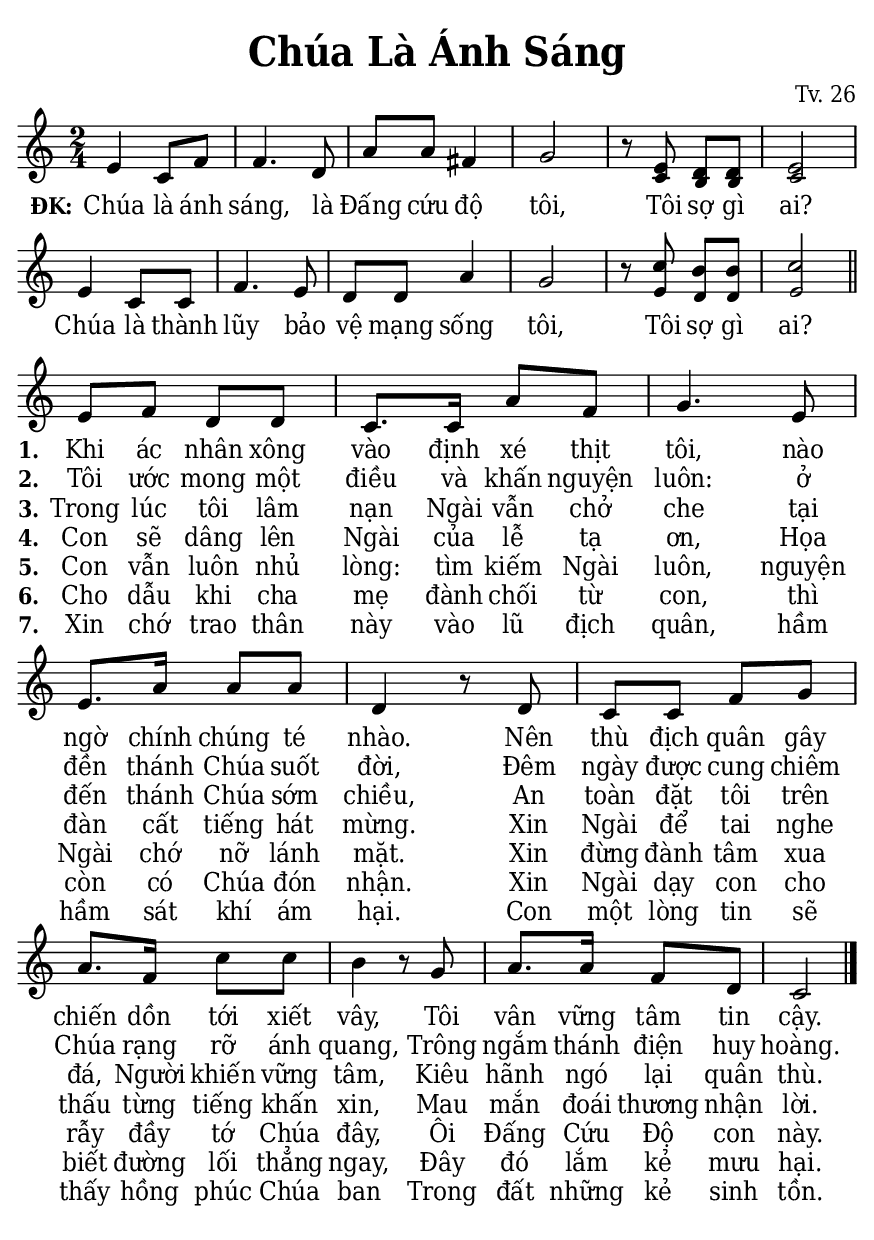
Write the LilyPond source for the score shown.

% Cài đặt chung\
\version "2.22.1"
\include "english.ly"

\header {
  title = \markup { \fontsize #1 "Chúa Là Ánh Sáng" }
  composer = "Tv. 26"
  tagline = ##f
}

% Nhạc phiên khúc
nhacPhienKhucSop = \relative c' {
  e4 c8 f |
  f4. d8 |
  a' a fs4 |
  g2 |
  r8 e d d |
  e2 |
  e4 c8 c |
  f4. e8 |
  d d a'4 |
  g2 |
  r8 c b b |
  c2 \bar "||" \break
  
  e,8 f d d |
  c8. c16 a'8 f |
  g4. e8 |
  e8. a16 a8 a |
  d,4 r8 d |
  c c f g |
  a8. f16 c'8 c |
  b4 r8 g |
  a8. a16 f8 d |
  c2 \bar "|."
}

nhacPhienKhucAlto = \relative c' {
  e4 c8 f |
  f4. d8 |
  a' a fs4 |
  g2 |
  r8 c, b b |
  c2 |
  e4 c8 c |
  f4. e8 |
  d d a'4 |
  g2 |
  r8 e d d |
  e2
}

% Lời phiên khúc
loiPhienKhucSop = \lyrics {
  \set stanza = "ĐK:"
  Chúa là ánh sáng,
  là Đấng cứu độ tôi,
  Tôi sợ gì ai?
  Chúa là thành lũy bảo vệ mạng sống tôi,
  Tôi sợ gì ai?
  <<
    {
      \set stanza = "1."
      Khi ác nhân xông vào định xé thịt tôi,
      nào ngờ chính chúng té nhào.
      Nên thù địch quân gây chiến dồn tới xiết vây,
      Tôi vân vững tâm tin cậy.
    }
    \new Lyrics {
	    \set associatedVoice = "beSop"
	    \set stanza = "2."
	    Tôi ước mong một điều và khấn nguyện luôn:
	    ở đền thánh Chúa suốt đời,
	    Đêm ngày được cung chiêm Chúa rạng rỡ ánh quang,
	    Trông ngắm thánh điện huy hoàng.
    }
    \new Lyrics {
	    \set associatedVoice = "beSop"
	    \set stanza = "3."
	    Trong lúc tôi lâm nạn
	    Ngài vẫn chở che tại đến thánh Chúa sớm chiều,
	    An toàn đặt tôi trên đá,
	    Người khiến vững tâm,
	    Kiêu hãnh ngó lại quân thù.
    }
    \new Lyrics {
	    \set associatedVoice = "beSop"
	    \set stanza = "4."
	    Con sẽ dâng lên Ngài của lễ tạ ơn,
	    Họa đàn cất tiếng hát mừng.
	    Xin Ngài để tai nghe thấu
	    từng tiếng khấn xin,
	    Mau mắn đoái thương nhận lời.
    }
    \new Lyrics {
	    \set associatedVoice = "beSop"
	    \set stanza = "5."
	    Con vẫn luôn nhủ lòng:
	    tìm kiếm Ngài luôn,
	    nguyện Ngài chớ nỡ lánh mặt.
	    Xin đừng đành tâm xua rẫy đầy tớ Chúa đây,
	    Ôi Đấng Cứu Độ con này.
    }
    \new Lyrics {
	    \set associatedVoice = "beSop"
	    \set stanza = "6."
	    Cho dẫu khi cha mẹ đành chối từ con,
	    thì còn có Chúa đón nhận.
	    Xin Ngài dạy con cho biết đường lối thẳng ngay,
	    Đây đó lắm kẻ mưu hại.
    }
    \new Lyrics {
	    \set associatedVoice = "beSop"
	    \set stanza = "7."
	    Xin chớ trao thân này vào lũ địch quân,
	    hầm hầm sát khí ám hại.
	    Con một lòng tin sẽ thấy hồng phúc Chúa
	    ban Trong đất những kẻ sinh tồn.
    }
  >>
}

% Dàn trang
\paper {
  #(set-paper-size "a5")
  top-margin = 3\mm
  bottom-margin = 3\mm
  left-margin = 3\mm
  right-margin = 3\mm
  indent = #0
  #(define fonts
	 (make-pango-font-tree "Deja Vu Serif Condensed"
	 		       "Deja Vu Serif Condensed"
			       "Deja Vu Serif Condensed"
			       (/ 20 20)))
  print-page-number = ##f
  page-count = #1
}

TongNhip = {
  \key c \major \time 2/4
  \set Timing.beamExceptions = #'()
  \set Timing.baseMoment = #(ly:make-moment 1/4)
}

% Đổi kích thước nốt cho bè phụ
notBePhu =
#(define-music-function (font-size music) (number? ly:music?)
   (for-some-music
     (lambda (m)
       (if (music-is-of-type? m 'rhythmic-event)
           (begin
             (set! (ly:music-property m 'tweaks)
                   (cons `(font-size . ,font-size)
                         (ly:music-property m 'tweaks)))
             #t)
           #f))
     music)
   music)

\score {
  \new ChoirStaff <<
    \new Staff \with {
        \consists "Merge_rests_engraver"
        printPartCombineTexts = ##f
      }
      <<
      \new Voice \TongNhip \partCombine 
        \nhacPhienKhucSop
        \notBePhu -1 { \nhacPhienKhucAlto }
      \new NullVoice = beSop \nhacPhienKhucSop
      \new Lyrics \lyricsto beSop \loiPhienKhucSop
      >>
  >>
  \layout {
    \override Lyrics.LyricSpace.minimum-distance = #0.5
    \override Score.BarNumber.break-visibility = ##(#f #f #f)
    \override Score.SpacingSpanner.uniform-stretching = ##t
  } 
}
